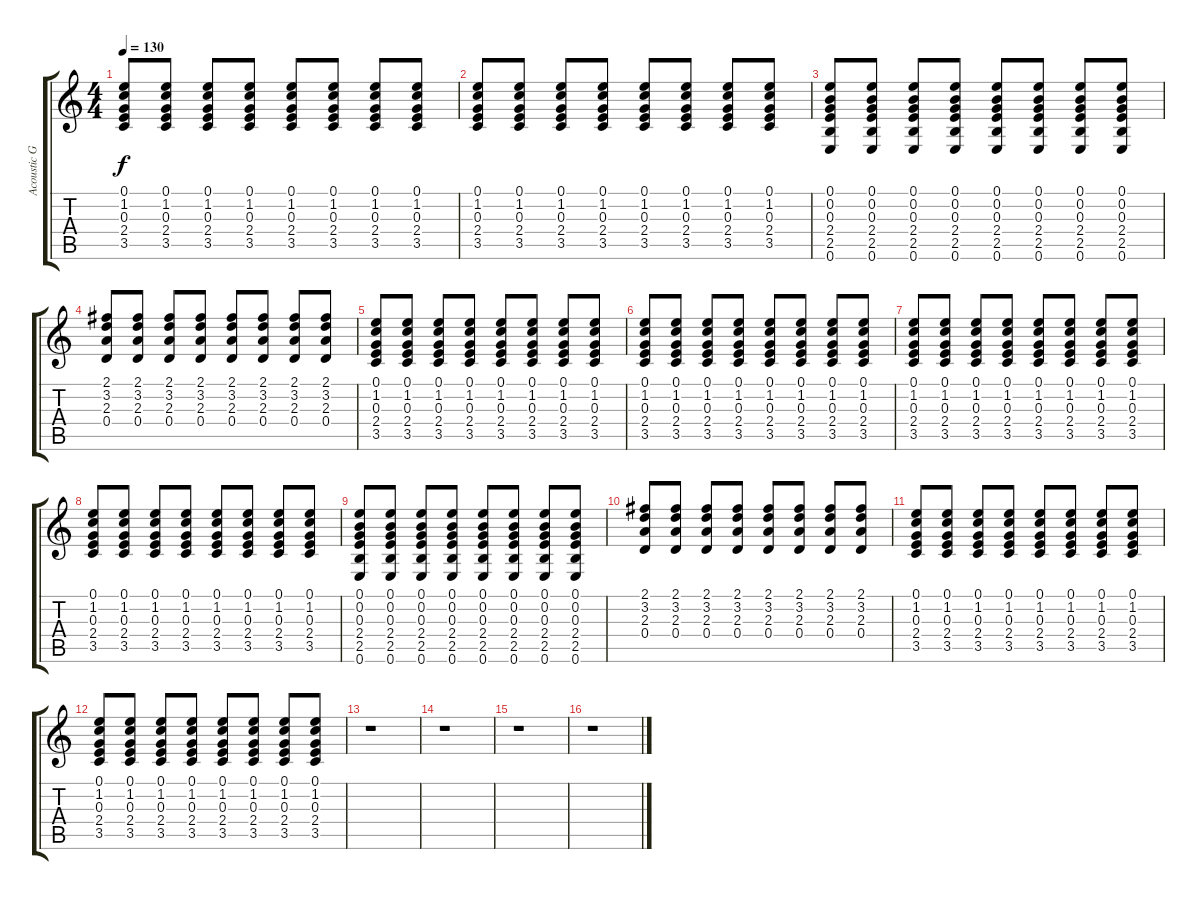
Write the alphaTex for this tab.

\track ("Acoustic Guitar" "Acoustic G") {instrument acousticguitarnylon}
\staff {score tabs}
\tuning (E4 B3 G3 D3 A2 E2) {hide}
\ts (4 4)
\tempo 130
\clef g2
\ks c
(0.1 1.2 0.3 2.4 3.5).8{dy f} (0.1 1.2 0.3 2.4 3.5).8 (0.1 1.2 0.3 2.4 3.5).8 (0.1 1.2 0.3 2.4 3.5).8 (0.1 1.2 0.3 2.4 3.5).8 (0.1 1.2 0.3 2.4 3.5).8 (0.1 1.2 0.3 2.4 3.5).8 (0.1 1.2 0.3 2.4 3.5).8 |
(0.1 1.2 0.3 2.4 3.5).8 (0.1 1.2 0.3 2.4 3.5).8 (0.1 1.2 0.3 2.4 3.5).8 (0.1 1.2 0.3 2.4 3.5).8 (0.1 1.2 0.3 2.4 3.5).8 (0.1 1.2 0.3 2.4 3.5).8 (0.1 1.2 0.3 2.4 3.5).8 (0.1 1.2 0.3 2.4 3.5).8 |
(0.1 0.2 0.3 2.4 2.5 0.6).8 (0.1 0.2 0.3 2.4 2.5 0.6).8 (0.1 0.2 0.3 2.4 2.5 0.6).8 (0.1 0.2 0.3 2.4 2.5 0.6).8 (0.1 0.2 0.3 2.4 2.5 0.6).8 (0.1 0.2 0.3 2.4 2.5 0.6).8 (0.1 0.2 0.3 2.4 2.5 0.6).8 (0.1 0.2 0.3 2.4 2.5 0.6).8 |
(2.1 3.2 2.3 0.4).8 (2.1 3.2 2.3 0.4).8 (2.1 3.2 2.3 0.4).8 (2.1 3.2 2.3 0.4).8 (2.1 3.2 2.3 0.4).8 (2.1 3.2 2.3 0.4).8 (2.1 3.2 2.3 0.4).8 (2.1 3.2 2.3 0.4).8 |
(0.1 1.2 0.3 2.4 3.5).8 (0.1 1.2 0.3 2.4 3.5).8 (0.1 1.2 0.3 2.4 3.5).8 (0.1 1.2 0.3 2.4 3.5).8 (0.1 1.2 0.3 2.4 3.5).8 (0.1 1.2 0.3 2.4 3.5).8 (0.1 1.2 0.3 2.4 3.5).8 (0.1 1.2 0.3 2.4 3.5).8 |
(0.1 1.2 0.3 2.4 3.5).8 (0.1 1.2 0.3 2.4 3.5).8 (0.1 1.2 0.3 2.4 3.5).8 (0.1 1.2 0.3 2.4 3.5).8 (0.1 1.2 0.3 2.4 3.5).8 (0.1 1.2 0.3 2.4 3.5).8 (0.1 1.2 0.3 2.4 3.5).8 (0.1 1.2 0.3 2.4 3.5).8 |
(0.1 1.2 0.3 2.4 3.5).8 (0.1 1.2 0.3 2.4 3.5).8 (0.1 1.2 0.3 2.4 3.5).8 (0.1 1.2 0.3 2.4 3.5).8 (0.1 1.2 0.3 2.4 3.5).8 (0.1 1.2 0.3 2.4 3.5).8 (0.1 1.2 0.3 2.4 3.5).8 (0.1 1.2 0.3 2.4 3.5).8 |
(0.1 1.2 0.3 2.4 3.5).8 (0.1 1.2 0.3 2.4 3.5).8 (0.1 1.2 0.3 2.4 3.5).8 (0.1 1.2 0.3 2.4 3.5).8 (0.1 1.2 0.3 2.4 3.5).8 (0.1 1.2 0.3 2.4 3.5).8 (0.1 1.2 0.3 2.4 3.5).8 (0.1 1.2 0.3 2.4 3.5).8 |
(0.1 0.2 0.3 2.4 2.5 0.6).8 (0.1 0.2 0.3 2.4 2.5 0.6).8 (0.1 0.2 0.3 2.4 2.5 0.6).8 (0.1 0.2 0.3 2.4 2.5 0.6).8 (0.1 0.2 0.3 2.4 2.5 0.6).8 (0.1 0.2 0.3 2.4 2.5 0.6).8 (0.1 0.2 0.3 2.4 2.5 0.6).8 (0.1 0.2 0.3 2.4 2.5 0.6).8 |
(2.1 3.2 2.3 0.4).8 (2.1 3.2 2.3 0.4).8 (2.1 3.2 2.3 0.4).8 (2.1 3.2 2.3 0.4).8 (2.1 3.2 2.3 0.4).8 (2.1 3.2 2.3 0.4).8 (2.1 3.2 2.3 0.4).8 (2.1 3.2 2.3 0.4).8 |
(0.1 1.2 0.3 2.4 3.5).8 (0.1 1.2 0.3 2.4 3.5).8 (0.1 1.2 0.3 2.4 3.5).8 (0.1 1.2 0.3 2.4 3.5).8 (0.1 1.2 0.3 2.4 3.5).8 (0.1 1.2 0.3 2.4 3.5).8 (0.1 1.2 0.3 2.4 3.5).8 (0.1 1.2 0.3 2.4 3.5).8 |
(0.1 1.2 0.3 2.4 3.5).8 (0.1 1.2 0.3 2.4 3.5).8 (0.1 1.2 0.3 2.4 3.5).8 (0.1 1.2 0.3 2.4 3.5).8 (0.1 1.2 0.3 2.4 3.5).8 (0.1 1.2 0.3 2.4 3.5).8 (0.1 1.2 0.3 2.4 3.5).8 (0.1 1.2 0.3 2.4 3.5).8 |
r.1 |
r.1 |
r.1 |
r.1
